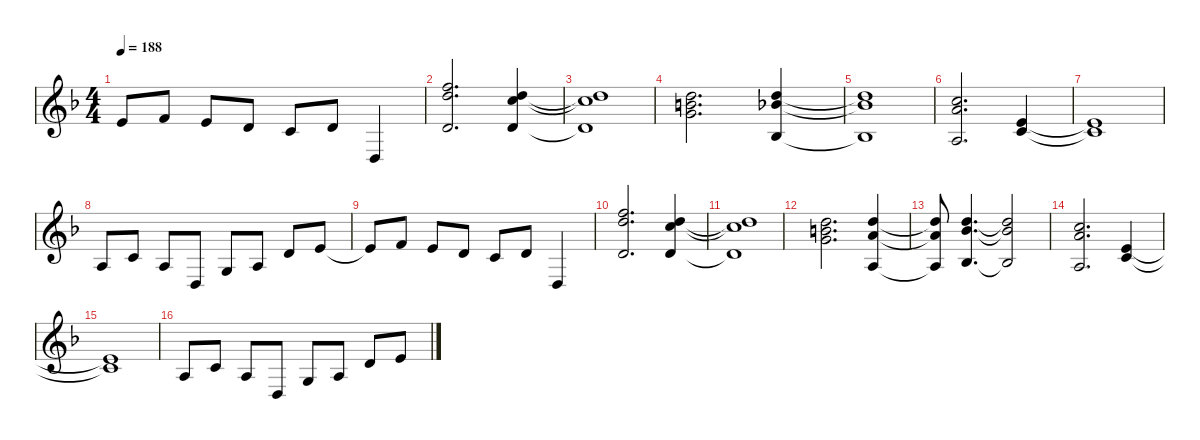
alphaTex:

\defaultSystemsLayout 4
\hideDynamics
\bracketExtendMode nobrackets
\singleTrackTrackNamePolicy hidden
\multiTrackTrackNamePolicy hidden
\firstSystemTrackNameMode fullname
\firstSystemTrackNameOrientation horizontal
\otherSystemsTrackNameOrientation horizontal
\track ("Piano 2" "Piano 2") {defaultSystemsLayout 8 instrument rockorgan}
\staff {score}
\tuning (E4 A3 F3 D3 A2 D2)
\ts (4 4)
\tempo 188
\clef g2
\ks dminor
19.5{t acc forcenatural}.8{dy f beam Up} 20.5{acc forcenatural}.8{beam Up} 19.5{acc forcenatural}.8{beam Up} 17.5{acc forcenatural}.8{beam Up} 15.5{acc forcenatural}.8{beam Up} 17.5{acc forcenatural}.8{beam Up} 12.6{acc forcenatural}.4{beam Up} |
(20.2{acc forcenatural} 21.3{acc forcenatural} 12.4{acc forcenatural}).2{d bd 30 beam Up} (17.2{acc forcenatural} 19.3{acc forcenatural} 12.4{acc forcenatural}).4{bd 30 beam Up} |
(17.2{t acc forcenatural} 19.3{t acc forcenatural} 12.4{t acc forcenatural}).1{beam Up} |
(21.3{acc forcenatural} 21.4{acc forcenatural} 22.5{acc forcenatural}).2{d bd 30 beam Down} (21.3{acc forcenatural} 20.4{acc b} 20.6{acc b}).4{bd 30 beam Up} |
(21.3{t acc forcenatural} 20.4{t acc b} 20.6{t acc b}).1{beam Up} |
(19.3{acc forcenatural} 19.4{acc forcenatural} 12.5{acc forcenatural}).2{d bd 30 beam Up} (14.4{acc forcenatural} 15.5{acc forcenatural}).4{bd 30 beam Up} |
(14.4{t acc forcenatural} 15.5{t acc forcenatural}).1{beam Up} |
19.6{acc forcenatural}.8{beam Up} 22.6{acc forcenatural}.8{beam Up} 12.5{acc forcenatural}.8{beam Up} 12.6{acc forcenatural}.8{beam Up} 17.6{acc forcenatural}.8{beam Up} 19.6{acc forcenatural}.8{beam Up} 17.5{acc forcenatural}.8{beam Up} 19.5{acc forcenatural}.8{beam Up} |
19.5{t acc forcenatural}.8{beam Up} 20.5{acc forcenatural}.8{beam Up} 19.5{acc forcenatural}.8{beam Up} 17.5{acc forcenatural}.8{beam Up} 15.5{acc forcenatural}.8{beam Up} 17.5{acc forcenatural}.8{beam Up} 12.6{acc forcenatural}.4{beam Up} |
(20.2{acc forcenatural} 21.3{acc forcenatural} 12.4{acc forcenatural}).2{d bd 30 beam Up} (17.2{acc forcenatural} 19.3{acc forcenatural} 12.4{acc forcenatural}).4{bd 30 beam Up} |
(17.2{t acc forcenatural} 19.3{t acc forcenatural} 12.4{t acc forcenatural}).1{beam Up} |
(21.3{acc forcenatural} 21.4{acc forcenatural} 22.5{acc forcenatural}).2{d bd 30 beam Down} (21.3{acc forcenatural} 19.4{acc forcenatural} 19.6{acc forcenatural}).4{bd 30 beam Up} |
(21.3{t acc forcenatural} 19.4{t acc forcenatural} 19.6{t acc forcenatural}).8{beam Up} (21.3{acc forcenatural} 20.4{acc b} 20.6{acc b}).4{d beam Up} (21.3{t acc forcenatural} 20.4{t acc b} 20.6{t acc b}).2{beam Up} |
(19.3{acc forcenatural} 19.4{acc forcenatural} 12.5{acc forcenatural}).2{d bd 30 beam Up} (14.4{acc forcenatural} 15.5{acc forcenatural}).4{bd 30 beam Up} |
(14.4{t acc forcenatural} 15.5{t acc forcenatural}).1{beam Up} |
19.6{acc forcenatural}.8{beam Up} 22.6{acc forcenatural}.8{beam Up} 12.5{acc forcenatural}.8{beam Up} 12.6{acc forcenatural}.8{beam Up} 17.6{acc forcenatural}.8{beam Up} 19.6{acc forcenatural}.8{beam Up} 17.5{acc forcenatural}.8{beam Up} 19.5{acc forcenatural}.8{beam Up}
